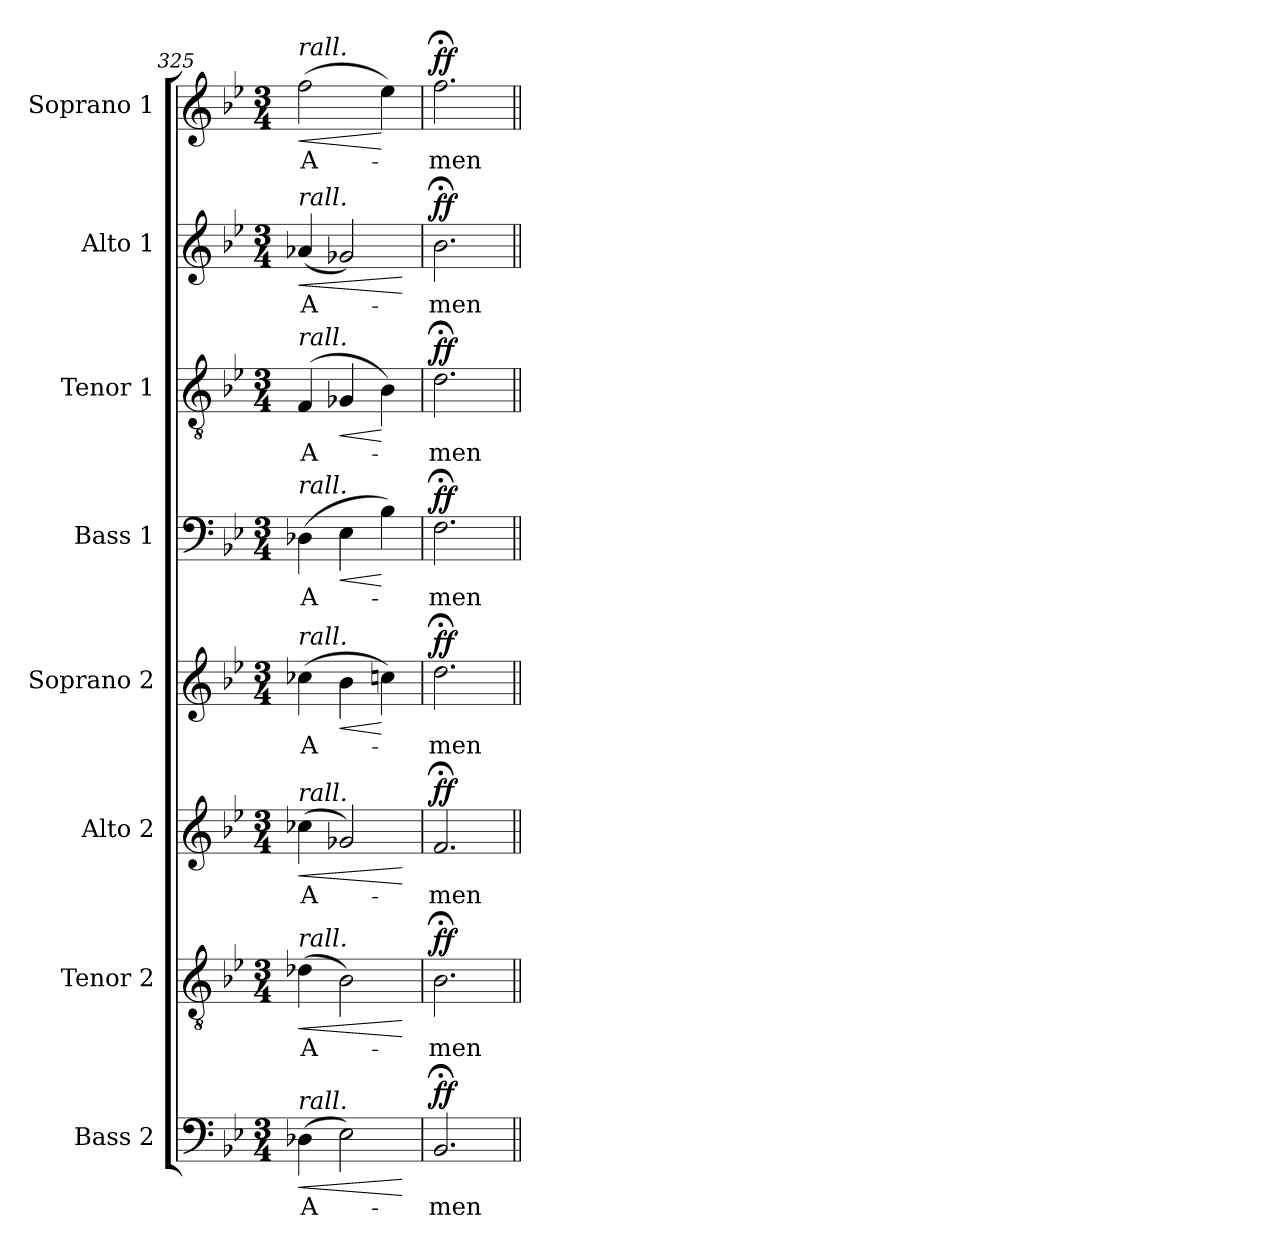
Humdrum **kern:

**kern	**text	**dynam	**kern	**text	**dynam	**kern	**text	**dynam	**kern	**text	**dynam	**kern	**text	**dynam	**kern	**text	**dynam	**kern	**text	**dynam	**kern	**text	**dynam
*part8	*part8	*part8	*part7	*part7	*part7	*part6	*part6	*part6	*part5	*part5	*part5	*part4	*part4	*part4	*part3	*part3	*part3	*part2	*part2	*part2	*part1	*part1	*part1
*staff8	*staff8	*staff8	*staff7	*staff7	*staff7	*staff6	*staff6	*staff6	*staff5	*staff5	*staff5	*staff4	*staff4	*staff4	*staff3	*staff3	*staff3	*staff2	*staff2	*staff2	*staff1	*staff1	*staff1
*I"Bass 2	*	*	*I"Tenor 2	*	*	*I"Alto 2	*	*	*I"Soprano 2	*	*	*I"Bass 1	*	*	*I"Tenor 1	*	*	*I"Alto 1	*	*	*I"Soprano 1	*	*
*I'B 2.	*	*	*I'T 2.	*	*	*I'A 2.	*	*	*I'S 2.	*	*	*I'B 1.	*	*	*I'T 1.	*	*	*I'A 1.	*	*	*I'S 1.	*	*
*clefF4	*	*	*clefGv2	*	*	*clefG2	*	*	*clefG2	*	*	*clefF4	*	*	*clefGv2	*	*	*clefG2	*	*	*clefG2	*	*
*	*	*	*ITrd7c12	*	*	*	*	*	*	*	*	*	*	*	*ITrd7c12	*	*	*	*	*	*	*	*
*k[b-e-]	*	*	*k[b-e-]	*	*	*k[b-e-]	*	*	*k[b-e-]	*	*	*k[b-e-]	*	*	*k[b-e-]	*	*	*k[b-e-]	*	*	*k[b-e-]	*	*
*B-:	*	*	*B-:	*	*	*B-:	*	*	*B-:	*	*	*B-:	*	*	*B-:	*	*	*B-:	*	*	*B-:	*	*
*M3/4	*	*	*M3/4	*	*	*M3/4	*	*	*M3/4	*	*	*M3/4	*	*	*M3/4	*	*	*M3/4	*	*	*M3/4	*	*
=325	=325	=325	=325	=325	=325	=325	=325	=325	=325	=325	=325	=325	=325	=325	=325	=325	=325	=325	=325	=325	=325	=325	=325
!	!LO:LY:b:color=#000000	!LO:HP:b	!	!	!	!	!	!	!	!	!	!	!	!	!	!	!	!	!	!	!	!	!
!	!	!	!	!LO:LY:b:color=#000000	!LO:HP:b	!	!	!	!	!	!	!	!	!	!	!	!	!	!	!	!	!	!
!	!	!	!	!	!	!	!LO:LY:b:color=#000000	!LO:HP:b	!	!	!	!	!	!	!	!	!	!	!	!	!	!	!
!	!	!	!	!	!	!	!	!	!	!LO:LY:b:color=#000000	!	!	!	!	!	!	!	!	!	!	!	!	!
!	!	!	!	!	!	!	!	!	!	!	!	!	!LO:LY:b:color=#000000	!	!	!	!	!	!	!	!	!	!
!	!	!	!	!	!	!	!	!	!	!	!	!	!	!	!	!LO:LY:b:color=#000000	!	!	!	!	!	!	!
!	!	!	!	!	!	!	!	!	!	!	!	!	!	!	!	!	!	!	!LO:LY:b:color=#000000	!LO:HP:b	!	!	!
!	!	!	!	!	!	!	!	!	!	!	!	!	!	!	!	!	!	!	!	!	!LO:TX:a:i:t=rall.	!	!
!	!	!	!	!	!	!	!	!	!	!	!	!	!	!	!	!	!	!LO:TX:a:i:t=rall.	!	!	!	!	!
!	!	!	!	!	!	!	!	!	!	!	!	!	!	!	!LO:TX:a:i:t=rall.	!	!	!	!	!	!	!	!
!	!	!	!	!	!	!	!	!	!	!	!	!LO:TX:a:i:t=rall.	!	!	!	!	!	!	!	!	!	!	!
!	!	!	!	!	!	!	!	!	!LO:TX:a:i:t=rall.	!	!	!	!	!	!	!	!	!	!	!	!	!	!
!	!	!	!	!	!	!LO:TX:a:i:t=rall.	!	!	!	!	!	!	!	!	!	!	!	!	!	!	!	!	!
!	!	!	!LO:TX:a:i:t=rall.	!	!	!	!	!	!	!	!	!	!	!	!	!	!	!	!	!	!	!	!
!LO:TX:a:i:t=rall.	!	!	!	!	!	!	!	!	!	!	!	!	!	!	!	!	!	!	!	!	!	!	!
!	!	!	!	!	!	!	!	!	!	!	!	!	!	!	!	!	!	!	!	!	!	!LO:LY:b:color=#000000	!LO:HP:b
(4D-Xi\	A-	<	(4D-Xi\	A-	<	(4cc-Xi\	A-	<	(4cc-Xi\	A-	.	(4D-Xi\	A-	.	(4FFi/	A-	.	(4a-Xi/	A-	<	(2ffi\	A-	<
!	!	!	!	!	!	!	!	!	!	!	!LO:HP:b	!	!	!LO:HP:b	!	!	!LO:HP:b	!	!	!	!	!	!
2E-i\)	.	.	2BB-i\)	.	.	2g-Xi/)	.	.	4b-i\	.	<	4E-i\	.	<	4GG-Xi/	.	<	2g-Xi/)	.	.	.	.	.
.	.	.	.	.	.	.	.	.	4ccni\)	.	[	4B-i\)	.	[	4BB-i\)	.	[	.	.	.	4ee-i\)	.	[
.	.	[	.	.	[	.	.	[	.	.	.	.	.	.	.	.	.	.	.	[	.	.	.
=326	=326	=326	=326	=326	=326	=326	=326	=326	=326	=326	=326	=326	=326	=326	=326	=326	=326	=326	=326	=326	=326	=326	=326
!	!LO:LY:b:color=#000000	!	!	!	!	!	!	!	!	!	!	!	!	!	!	!	!	!	!	!	!	!	!
!	!	!	!	!LO:LY:b:color=#000000	!	!	!	!	!	!	!	!	!	!	!	!	!	!	!	!	!	!	!
!	!	!	!	!	!	!	!LO:LY:b:color=#000000	!	!	!	!	!	!	!	!	!	!	!	!	!	!	!	!
!	!	!	!	!	!	!	!	!	!	!LO:LY:b:color=#000000	!	!	!	!	!	!	!	!	!	!	!	!	!
!	!	!	!	!	!	!	!	!	!	!	!	!	!LO:LY:b:color=#000000	!	!	!	!	!	!	!	!	!	!
!	!	!	!	!	!	!	!	!	!	!	!	!	!	!	!	!LO:LY:b:color=#000000	!	!	!	!	!	!	!
!	!	!	!	!	!	!	!	!	!	!	!	!	!	!	!	!	!	!	!LO:LY:b:color=#000000	!	!	!	!
!	!	!	!	!	!	!	!	!	!	!	!	!	!	!	!	!	!	!	!	!	!	!LO:LY:b:color=#000000	!
2.BB-;i/	-men	ff	2.BB-;i\	-men	ff	2.f;i/	-men	ff	2.dd;i\	-men	ff	2.F;i\	-men	ff	2.D;i\	-men	ff	2.b-;i\	-men	ff	2.ff;i\	-men	ff
=||	=||	=||	=||	=||	=||	=||	=||	=||	=||	=||	=||	=||	=||	=||	=||	=||	=||	=||	=||	=||	=||	=||	=||
*-	*-	*-	*-	*-	*-	*-	*-	*-	*-	*-	*-	*-	*-	*-	*-	*-	*-	*-	*-	*-	*-	*-	*-
